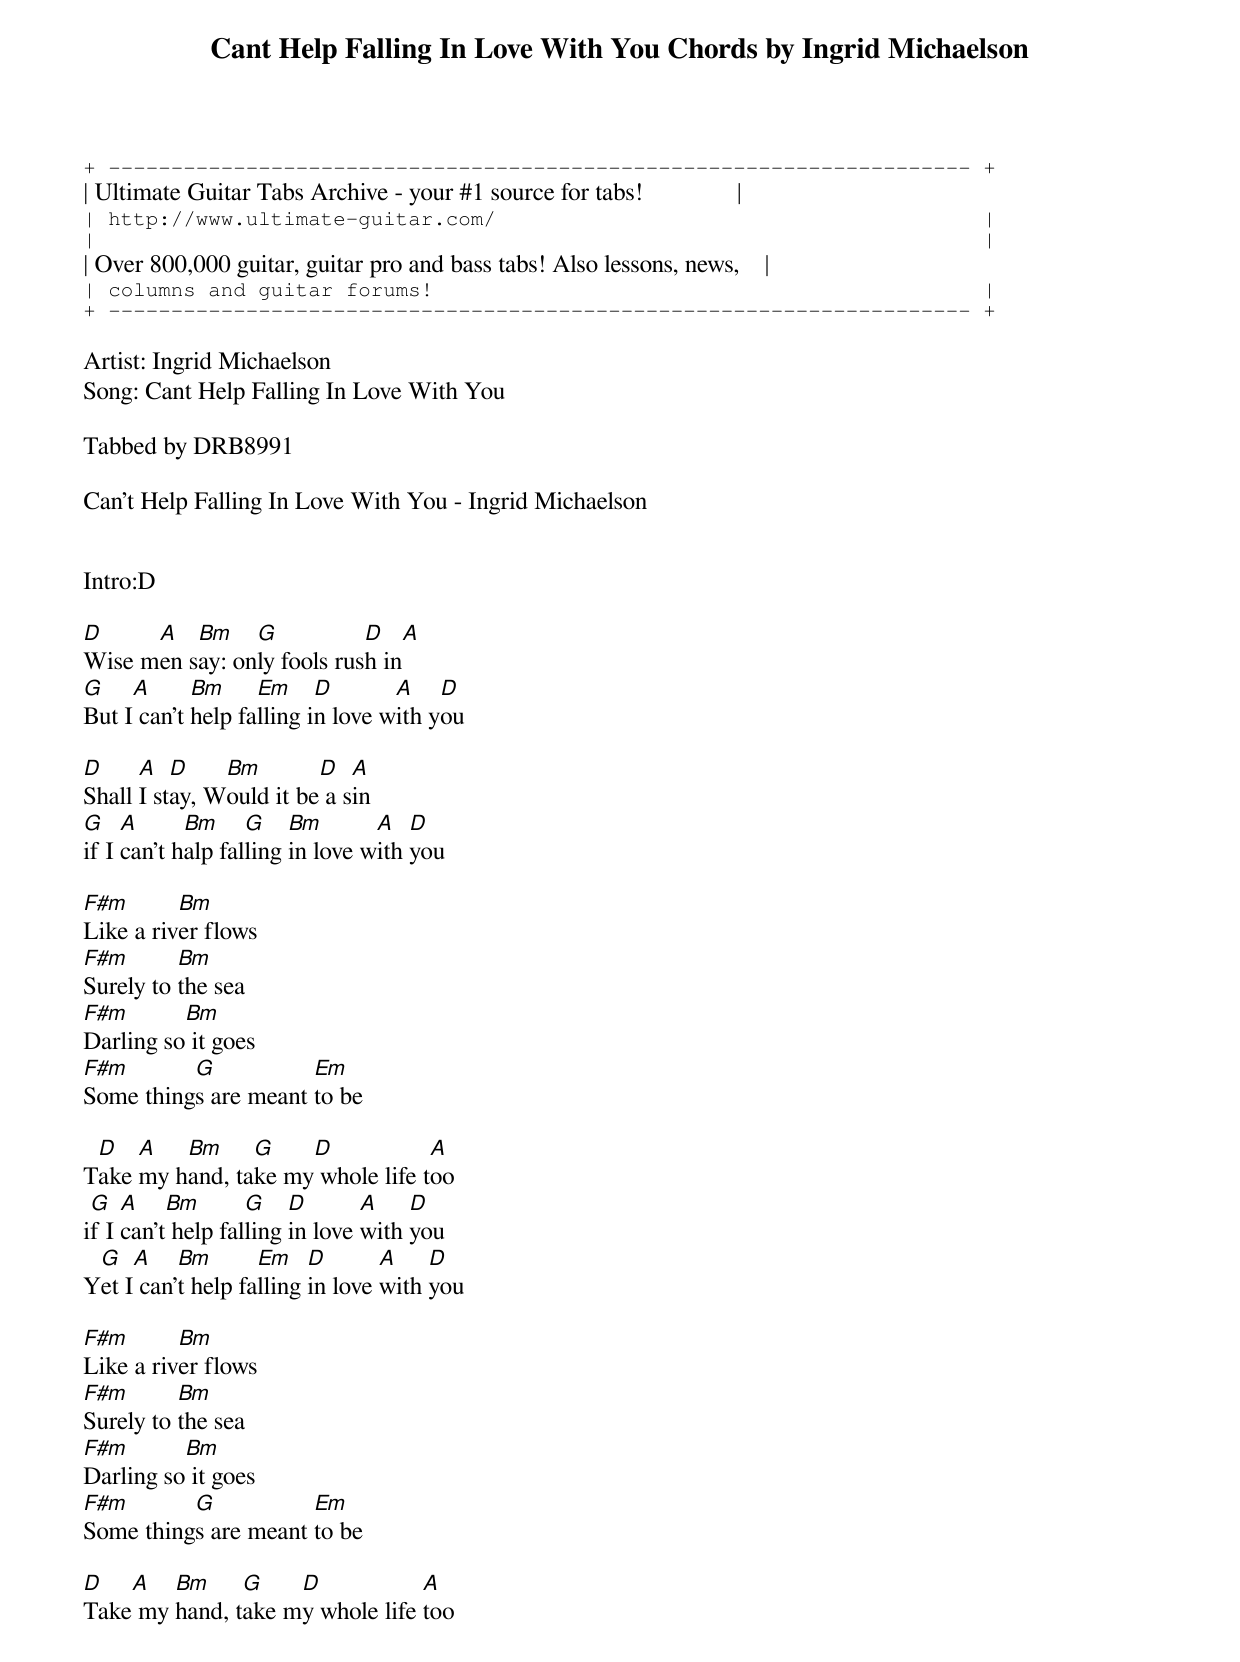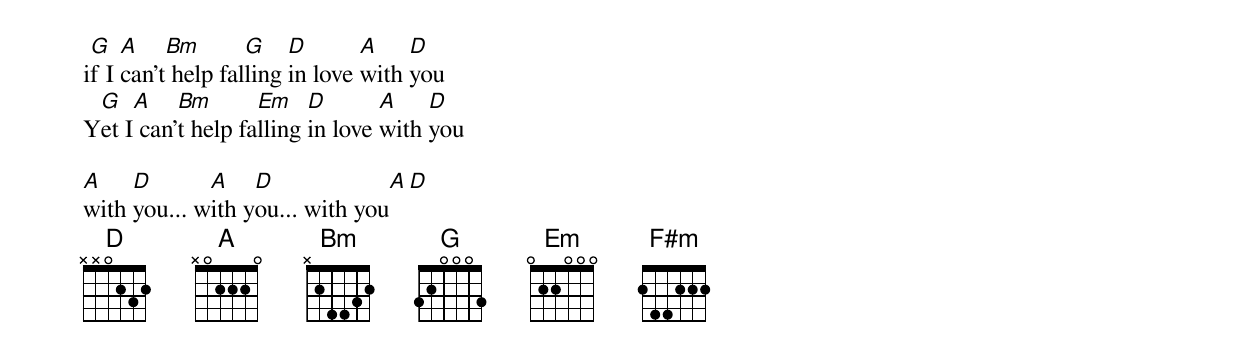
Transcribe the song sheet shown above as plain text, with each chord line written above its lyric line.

Cant Help Falling In Love With You Chords by Ingrid Michaelson


+ --------------------------------------------------------------------- +
| Ultimate Guitar Tabs Archive - your #1 source for tabs!               |
| http://www.ultimate-guitar.com/                                       |
|                                                                       |
| Over 800,000 guitar, guitar pro and bass tabs! Also lessons, news,    |
| columns and guitar forums!                                            |
+ --------------------------------------------------------------------- +

Artist: Ingrid Michaelson
Song: Cant Help Falling In Love With You

Tabbed by DRB8991

Can't Help Falling In Love With You - Ingrid Michaelson


Intro:D

D     A   Bm    G           D   A
Wise men say: only fools rush in
G    A      Bm     Em     D       A    D
But I can't help falling in love with you

D     A   D    Bm        D   A
Shall I stay, Would it be a sin
G    A      Bm     G    Bm       A   D
if I can't halp falling in love with you

F#m       Bm
Like a river flows
F#m       Bm
Surely to the sea
F#m       Bm
Darling so it goes
F#m       G           Em
Some things are meant to be

 D   A   Bm     G    D            A
Take my hand, take my whole life too
 G   A    Bm       G    D       A    D
if I can't help falling in love with you
 G   A    Bm       Em    D       A    D
Yet I can't help falling in love with you

F#m       Bm
Like a river flows
F#m       Bm
Surely to the sea
F#m       Bm
Darling so it goes
F#m       G           Em
Some things are meant to be

D   A   Bm     G    D            A
Take my hand, take my whole life too
 G   A    Bm       G    D       A    D
if I can't help falling in love with you
 G   A    Bm       Em    D       A    D
Yet I can't help falling in love with you

A    D       A    D               A    D
with you... with you... with you
